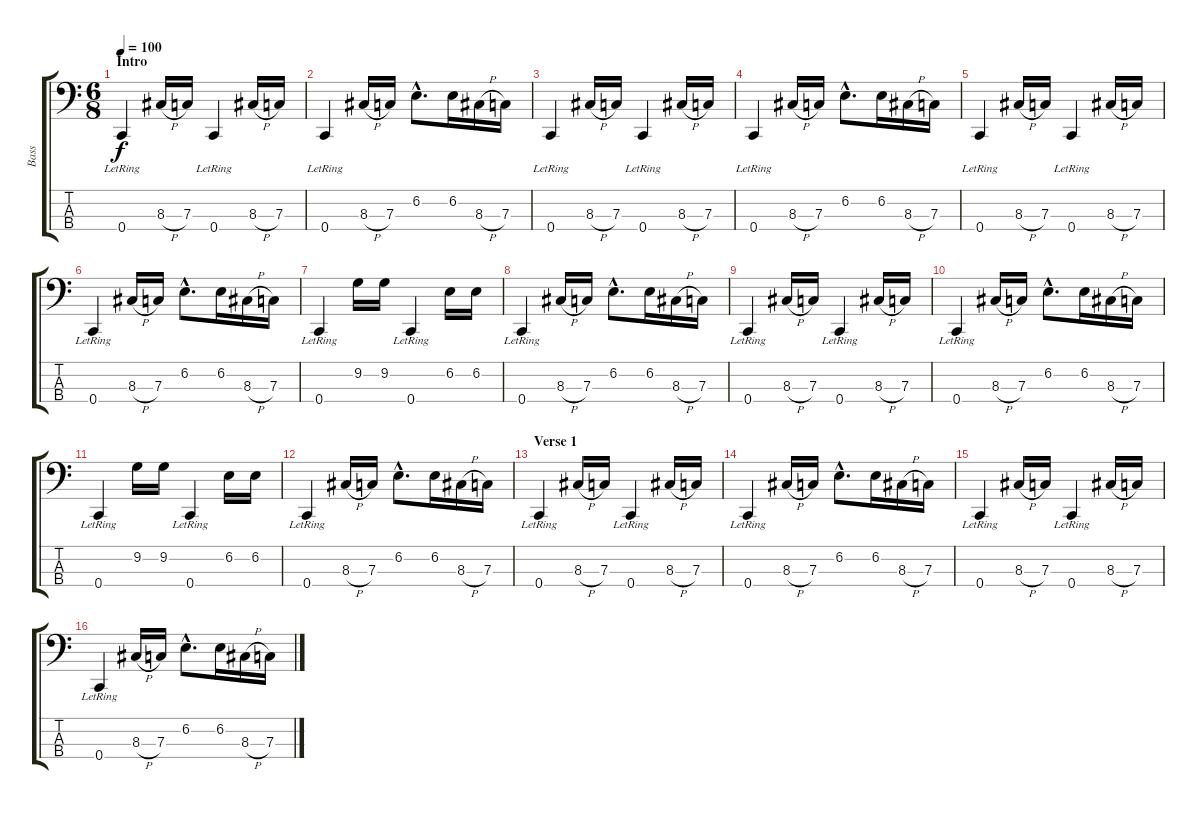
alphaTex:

\track ("Bass" "Bass") {instrument electricbasspick}
\staff {score tabs}
\tuning (Eb2 Bb1 F1 C1) {hide}
\ts (6 8)
\section ("" "Intro")
\tempo 100
\clef f4
\ks c
0.4{lr}.4{dy f instrument electricbasspick} 8.3{h}.16 7.3.16 0.4{lr}.4 8.3{h}.16 7.3.16 |
0.4{lr}.4 8.3{h}.16 7.3.16 6.2{hac}.8{d} 6.2.16 8.3{h}.16 7.3.16 |
0.4{lr}.4 8.3{h}.16 7.3.16 0.4{lr}.4 8.3{h}.16 7.3.16 |
0.4{lr}.4 8.3{h}.16 7.3.16 6.2{hac}.8{d} 6.2.16 8.3{h}.16 7.3.16 |
0.4{lr}.4 8.3{h}.16 7.3.16 0.4{lr}.4 8.3{h}.16 7.3.16 |
0.4{lr}.4 8.3{h}.16 7.3.16 6.2{hac}.8{d} 6.2.16 8.3{h}.16 7.3.16 |
0.4{lr}.4 9.2.16 9.2.16 0.4{lr}.4 6.2.16 6.2.16 |
0.4{lr}.4 8.3{h}.16 7.3.16 6.2{hac}.8{d} 6.2.16 8.3{h}.16 7.3.16 |
0.4{lr}.4 8.3{h}.16 7.3.16 0.4{lr}.4 8.3{h}.16 7.3.16 |
0.4{lr}.4 8.3{h}.16 7.3.16 6.2{hac}.8{d} 6.2.16 8.3{h}.16 7.3.16 |
0.4{lr}.4 9.2.16 9.2.16 0.4{lr}.4 6.2.16 6.2.16 |
0.4{lr}.4 8.3{h}.16 7.3.16 6.2{hac}.8{d} 6.2.16 8.3{h}.16 7.3.16 |
\section ("" "Verse 1")
0.4{lr}.4 8.3{h}.16 7.3.16 0.4{lr}.4 8.3{h}.16 7.3.16 |
0.4{lr}.4 8.3{h}.16 7.3.16 6.2{hac}.8{d} 6.2.16 8.3{h}.16 7.3.16 |
0.4{lr}.4 8.3{h}.16 7.3.16 0.4{lr}.4 8.3{h}.16 7.3.16 |
0.4{lr}.4 8.3{h}.16 7.3.16 6.2{hac}.8{d} 6.2.16 8.3{h}.16 7.3.16
